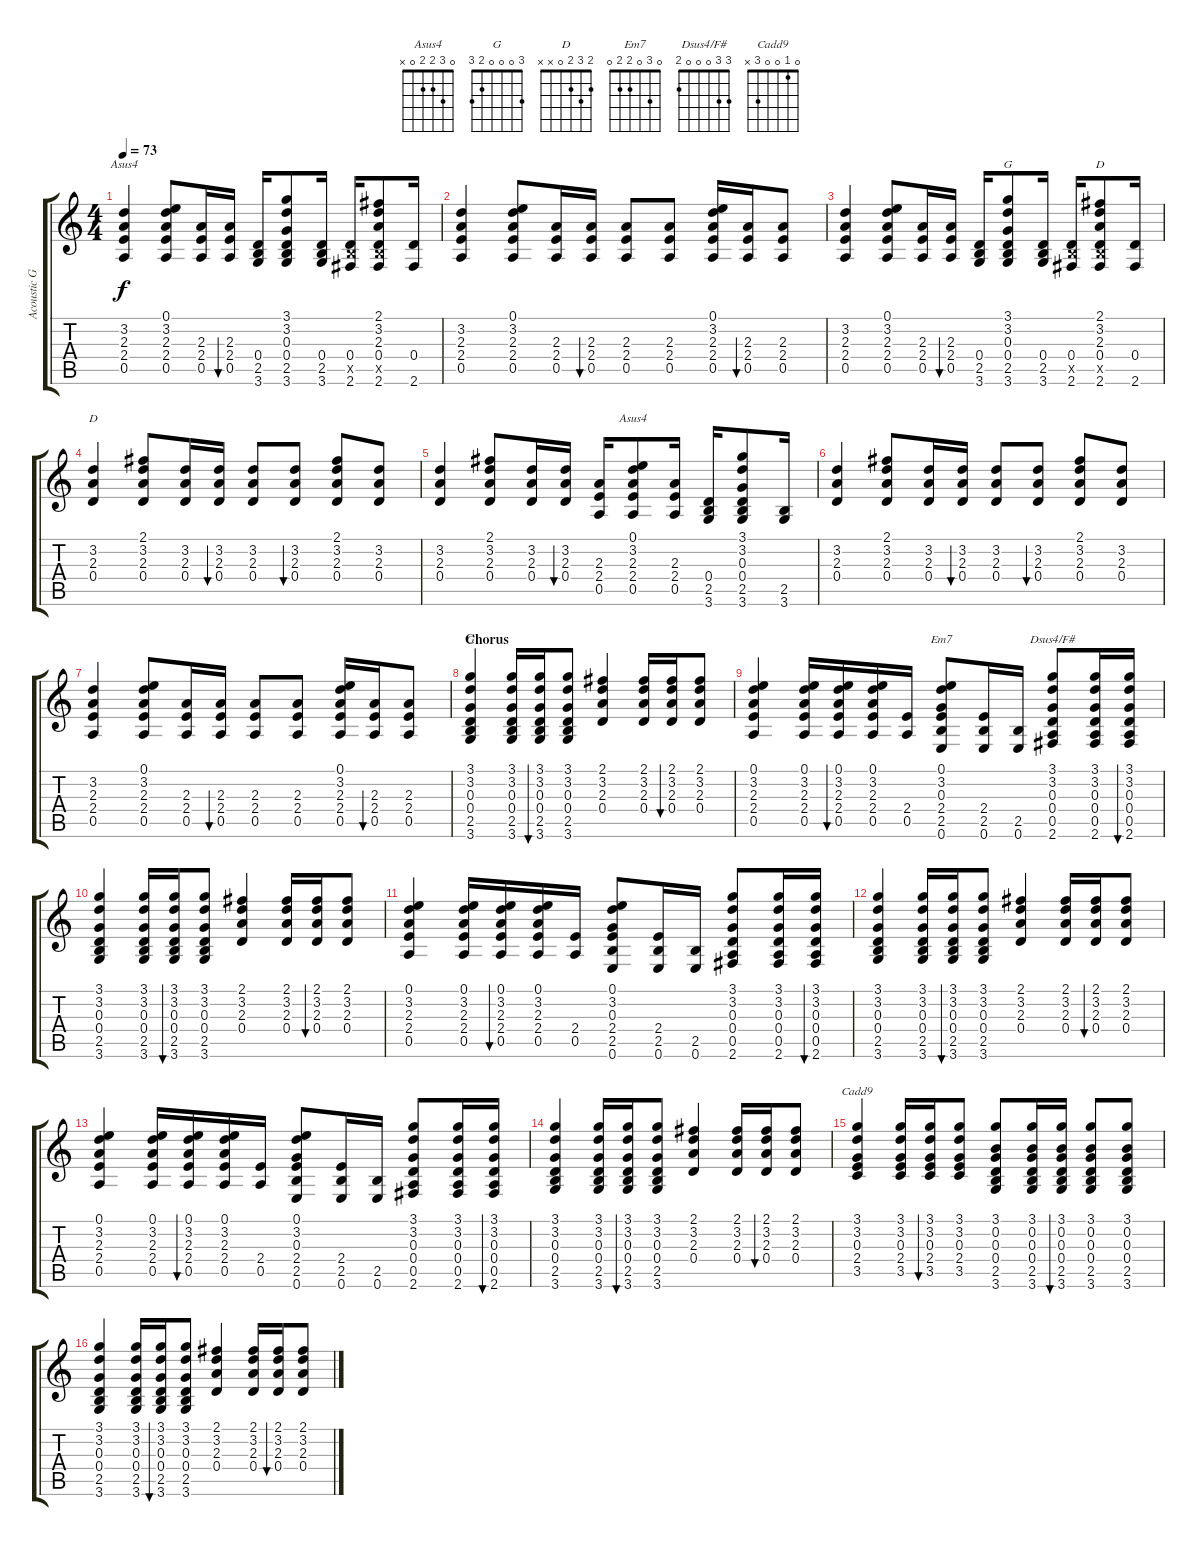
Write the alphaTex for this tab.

\track ("Acoustic Guitar" "Acoustic G") {instrument acousticguitarsteel}
\staff {score tabs}
\tuning (E4 B3 G3 D3 A2 E2) {hide}
\chord ("Asus4" 0 3 2 0 0 x)
\chord ("G" 3 3 0 0 2 3)
\chord ("D" 2 3 2 0 x 2)
\chord ("D" 2 3 2 0 x x)
\chord ("Asus4" 0 3 2 2 0 x)
\chord ("G" 3 0 0 0 2 3)
\chord ("Em7" 0 3 0 2 2 0)
\chord ("Dsus4/F#" 3 3 0 0 0 2)
\chord ("Cadd9" 0 1 0 0 3 x)
\ts (4 4)
\tempo 73
\clef g2
\ks c
(3.2 2.3 2.4 0.5).4{ch "Asus4" dy f} (0.1 3.2 2.3 2.4 0.5).8 (2.3 2.4 0.5).16 (2.3 2.4 0.5).16{bu 60} (0.4 2.5 3.6).16 (3.1 3.2 0.3 0.4 2.5 3.6).8 (0.4 2.5 3.6).16 (0.4 2.5{x} 2.6).16 (2.1 3.2 2.3 0.4 2.5{x} 2.6).8 (0.4 2.6).16 |
(3.2 2.3 2.4 0.5).4 (0.1 3.2 2.3 2.4 0.5).8 (2.3 2.4 0.5).16 (2.3 2.4 0.5).16{bu 60} (2.3 2.4 0.5).8 (2.3 2.4 0.5).8 (0.1 3.2 2.3 2.4 0.5).16 (2.3 2.4 0.5).16{bu 60} (2.3 2.4 0.5).8 |
(3.2 2.3 2.4 0.5).4 (0.1 3.2 2.3 2.4 0.5).8 (2.3 2.4 0.5).16 (2.3 2.4 0.5).16{bu 60} (0.4 2.5 3.6).16 (3.1 3.2 0.3 0.4 2.5 3.6).8{ch "G"} (0.4 2.5 3.6).16 (0.4 2.5{x} 2.6).16 (2.1 3.2 2.3 0.4 2.5{x} 2.6).8{ch "D"} (0.4 2.6).16 |
(3.2 2.3 0.4).4{ch "D"} (2.1 3.2 2.3 0.4).8 (3.2 2.3 0.4).16 (3.2 2.3 0.4).16{bu 60} (3.2 2.3 0.4).8 (3.2 2.3 0.4).8{bu 60} (2.1 3.2 2.3 0.4).8 (3.2 2.3 0.4).8 |
(3.2 2.3 0.4).4 (2.1 3.2 2.3 0.4).8 (3.2 2.3 0.4).16 (3.2 2.3 0.4).16{bu 60} (2.3 2.4 0.5).16 (0.1 3.2 2.3 2.4 0.5).8{ch "Asus4"} (2.3 2.4 0.5).16 (0.4 2.5 3.6).16 (3.1 3.2 0.3 0.4 2.5 3.6).8 (2.5 3.6).16 |
(3.2 2.3 0.4).4 (2.1 3.2 2.3 0.4).8 (3.2 2.3 0.4).16 (3.2 2.3 0.4).16{bu 60} (3.2 2.3 0.4).8 (3.2 2.3 0.4).8{bu 60} (2.1 3.2 2.3 0.4).8 (3.2 2.3 0.4).8 |
(3.2 2.3 2.4 0.5).4 (0.1 3.2 2.3 2.4 0.5).8 (2.3 2.4 0.5).16 (2.3 2.4 0.5).16{bu 60} (2.3 2.4 0.5).8 (2.3 2.4 0.5).8 (0.1 3.2 2.3 2.4 0.5).16 (2.3 2.4 0.5).16{bu 60} (2.3 2.4 0.5).8 |
\section ("" "Chorus")
(3.1 3.2 0.3 0.4 2.5 3.6).4{ch "G"} (3.1 3.2 0.3 0.4 2.5 3.6).16 (3.1 3.2 0.3 0.4 2.5 3.6).16{bu 60} (3.1 3.2 0.3 0.4 2.5 3.6).8 (2.1 3.2 2.3 0.4).4 (2.1 3.2 2.3 0.4).16 (2.1 3.2 2.3 0.4).16{bu 60} (2.1 3.2 2.3 0.4).8 |
(0.1 3.2 2.3 2.4 0.5).4 (0.1 3.2 2.3 2.4 0.5).16 (0.1 3.2 2.3 2.4 0.5).16{bu 60} (0.1 3.2 2.3 2.4 0.5).16 (2.4 0.5).16 (0.1 3.2 0.3 2.4 2.5 0.6).8{ch "Em7"} (2.4 2.5 0.6).16 (2.5 0.6).16 (3.1 3.2 0.3 0.4 0.5 2.6).8{ch "Dsus4/F#"} (3.1 3.2 0.3 0.4 0.5 2.6).16 (3.1 3.2 0.3 0.4 0.5 2.6).16{bu 60} |
(3.1 3.2 0.3 0.4 2.5 3.6).4 (3.1 3.2 0.3 0.4 2.5 3.6).16 (3.1 3.2 0.3 0.4 2.5 3.6).16{bu 60} (3.1 3.2 0.3 0.4 2.5 3.6).8 (2.1 3.2 2.3 0.4).4 (2.1 3.2 2.3 0.4).16 (2.1 3.2 2.3 0.4).16{bu 60} (2.1 3.2 2.3 0.4).8 |
(0.1 3.2 2.3 2.4 0.5).4 (0.1 3.2 2.3 2.4 0.5).16 (0.1 3.2 2.3 2.4 0.5).16{bu 60} (0.1 3.2 2.3 2.4 0.5).16 (2.4 0.5).16 (0.1 3.2 0.3 2.4 2.5 0.6).8 (2.4 2.5 0.6).16 (2.5 0.6).16 (3.1 3.2 0.3 0.4 0.5 2.6).8 (3.1 3.2 0.3 0.4 0.5 2.6).16 (3.1 3.2 0.3 0.4 0.5 2.6).16{bu 60} |
(3.1 3.2 0.3 0.4 2.5 3.6).4 (3.1 3.2 0.3 0.4 2.5 3.6).16 (3.1 3.2 0.3 0.4 2.5 3.6).16{bu 60} (3.1 3.2 0.3 0.4 2.5 3.6).8 (2.1 3.2 2.3 0.4).4 (2.1 3.2 2.3 0.4).16 (2.1 3.2 2.3 0.4).16{bu 60} (2.1 3.2 2.3 0.4).8 |
(0.1 3.2 2.3 2.4 0.5).4 (0.1 3.2 2.3 2.4 0.5).16 (0.1 3.2 2.3 2.4 0.5).16{bu 60} (0.1 3.2 2.3 2.4 0.5).16 (2.4 0.5).16 (0.1 3.2 0.3 2.4 2.5 0.6).8 (2.4 2.5 0.6).16 (2.5 0.6).16 (3.1 3.2 0.3 0.4 0.5 2.6).8 (3.1 3.2 0.3 0.4 0.5 2.6).16 (3.1 3.2 0.3 0.4 0.5 2.6).16{bu 60} |
(3.1 3.2 0.3 0.4 2.5 3.6).4 (3.1 3.2 0.3 0.4 2.5 3.6).16 (3.1 3.2 0.3 0.4 2.5 3.6).16{bu 60} (3.1 3.2 0.3 0.4 2.5 3.6).8 (2.1 3.2 2.3 0.4).4 (2.1 3.2 2.3 0.4).16 (2.1 3.2 2.3 0.4).16{bu 60} (2.1 3.2 2.3 0.4).8 |
(3.1 3.2 0.3 2.4 3.5).4{ch "Cadd9"} (3.1 3.2 0.3 2.4 3.5).16 (3.1 3.2 0.3 2.4 3.5).16{bu 60} (3.1 3.2 0.3 2.4 3.5).8 (3.1 0.2 0.3 0.4 2.5 3.6).8 (3.1 0.2 0.3 0.4 2.5 3.6).16 (3.1 0.2 0.3 0.4 2.5 3.6).16{bu 60} (3.1 0.2 0.3 0.4 2.5 3.6).8 (3.1 0.2 0.3 0.4 2.5 3.6).8 |
(3.1 3.2 0.3 0.4 2.5 3.6).4 (3.1 3.2 0.3 0.4 2.5 3.6).16 (3.1 3.2 0.3 0.4 2.5 3.6).16{bu 60} (3.1 3.2 0.3 0.4 2.5 3.6).8 (2.1 3.2 2.3 0.4).4 (2.1 3.2 2.3 0.4).16 (2.1 3.2 2.3 0.4).16{bu 60} (2.1 3.2 2.3 0.4).8
